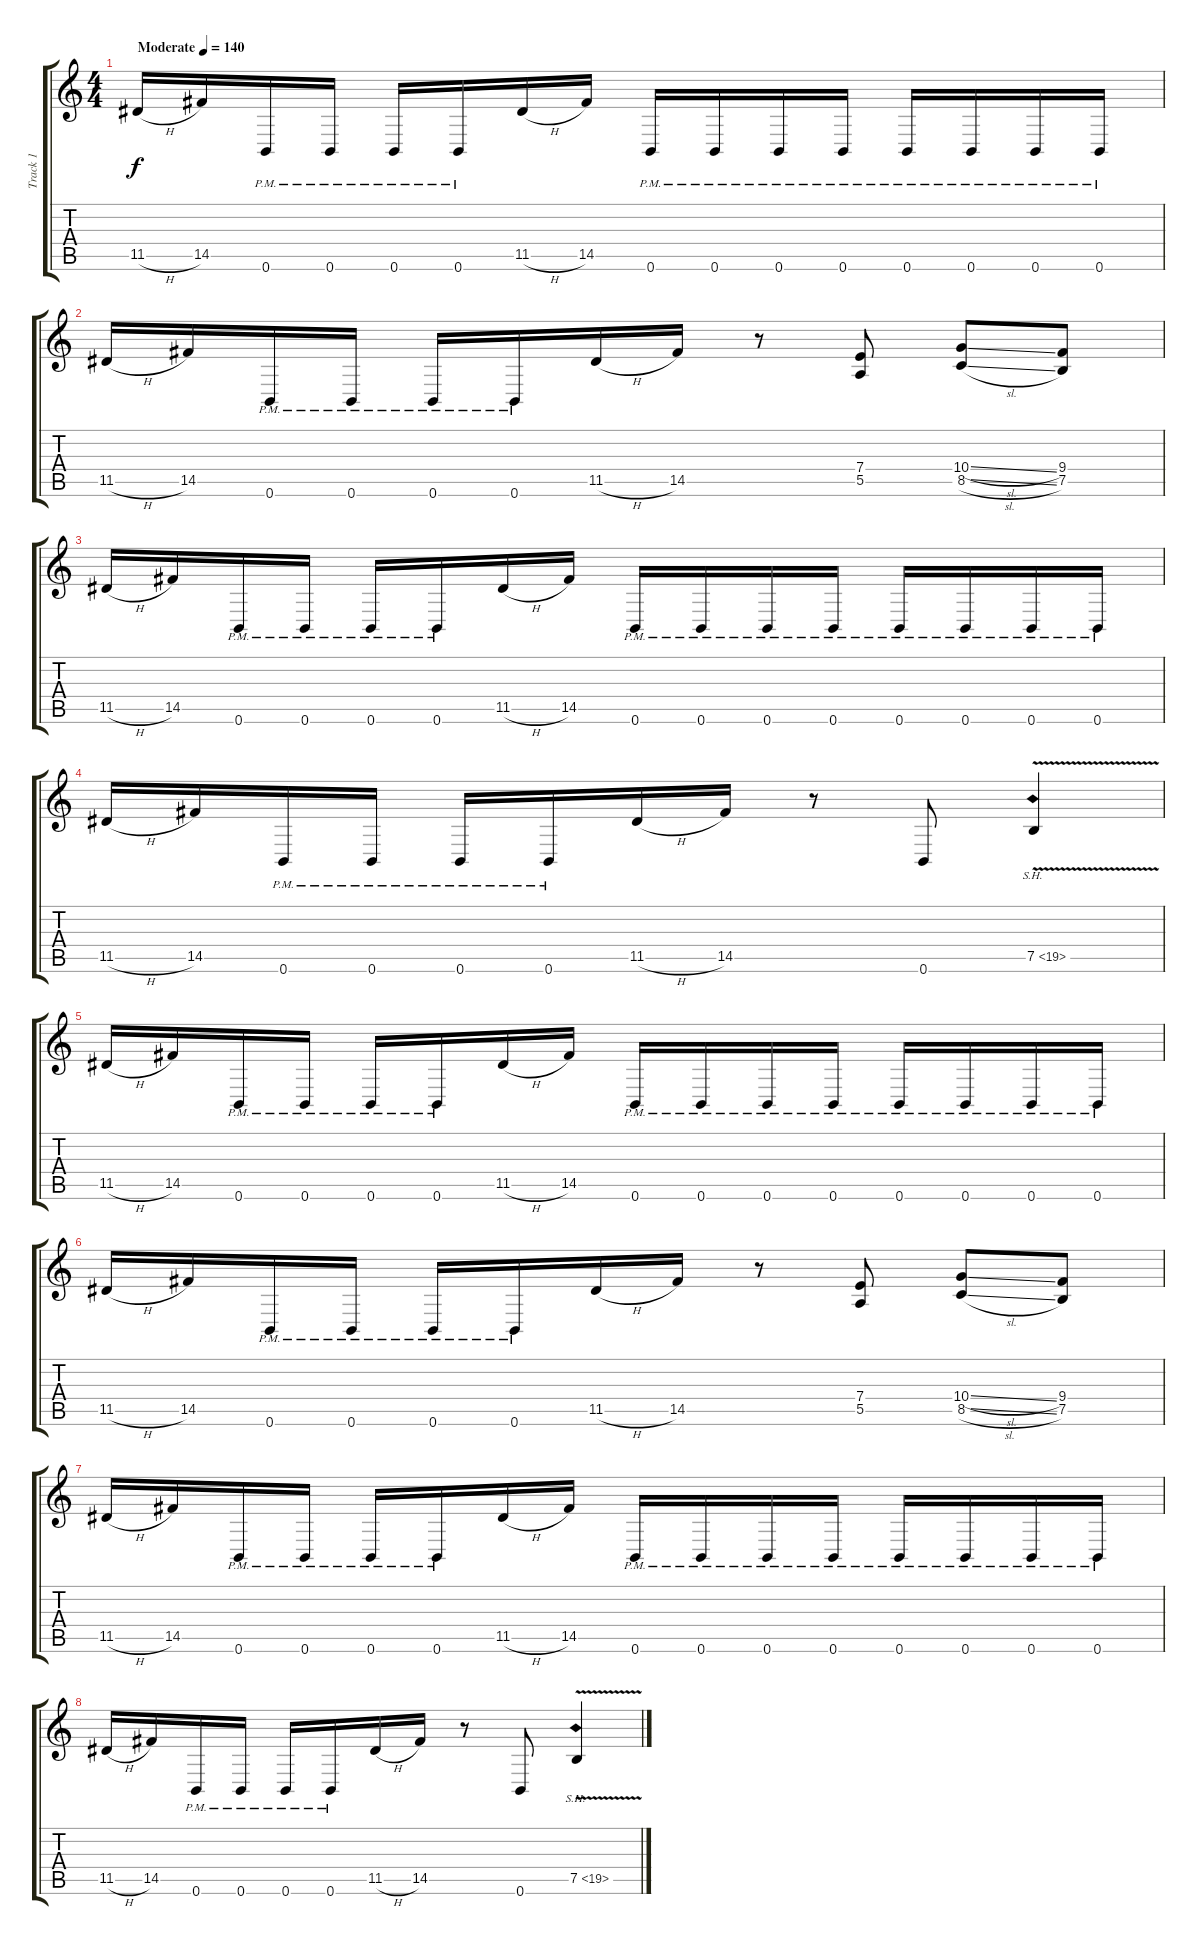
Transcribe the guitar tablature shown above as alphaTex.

\track ("Track 1" "Track 1") {instrument distortionguitar}
\staff {score tabs}
\tuning (B3 Gb3 D3 A2 E2 B1) {hide}
\ts (4 4)
\tempo (140 "Moderate")
\clef g2
\ks c
11.5{h}.16{dy f instrument distortionguitar} 14.5.16 0.6{pm}.16 0.6{pm}.16 0.6{pm}.16 0.6{pm}.16 11.5{h}.16 14.5.16 0.6{pm}.16 0.6{pm}.16 0.6{pm}.16 0.6{pm}.16 0.6{pm}.16 0.6{pm}.16 0.6{pm}.16 0.6{pm}.16 |
11.5{h}.16 14.5.16 0.6{pm}.16 0.6{pm}.16 0.6{pm}.16 0.6{pm}.16 11.5{h}.16 14.5.16 r.8 (7.4 5.5).8 (10.4{sl} 8.5{sl}).8 (9.4 7.5).8 |
11.5{h}.16 14.5.16 0.6{pm}.16 0.6{pm}.16 0.6{pm}.16 0.6{pm}.16 11.5{h}.16 14.5.16 0.6{pm}.16 0.6{pm}.16 0.6{pm}.16 0.6{pm}.16 0.6{pm}.16 0.6{pm}.16 0.6{pm}.16 0.6{pm}.16 |
11.5{h}.16 14.5.16 0.6{pm}.16 0.6{pm}.16 0.6{pm}.16 0.6{pm}.16 11.5{h}.16 14.5.16 r.8 0.6.8 7.5{sh 12 v}.4 |
11.5{h}.16 14.5.16 0.6{pm}.16 0.6{pm}.16 0.6{pm}.16 0.6{pm}.16 11.5{h}.16 14.5.16 0.6{pm}.16 0.6{pm}.16 0.6{pm}.16 0.6{pm}.16 0.6{pm}.16 0.6{pm}.16 0.6{pm}.16 0.6{pm}.16 |
11.5{h}.16 14.5.16 0.6{pm}.16 0.6{pm}.16 0.6{pm}.16 0.6{pm}.16 11.5{h}.16 14.5.16 r.8 (7.4 5.5).8 (10.4{sl} 8.5{sl}).8 (9.4 7.5).8 |
11.5{h}.16 14.5.16 0.6{pm}.16 0.6{pm}.16 0.6{pm}.16 0.6{pm}.16 11.5{h}.16 14.5.16 0.6{pm}.16 0.6{pm}.16 0.6{pm}.16 0.6{pm}.16 0.6{pm}.16 0.6{pm}.16 0.6{pm}.16 0.6{pm}.16 |
11.5{h}.16 14.5.16 0.6{pm}.16 0.6{pm}.16 0.6{pm}.16 0.6{pm}.16 11.5{h}.16 14.5.16 r.8 0.6.8 7.5{sh 12 v}.4
